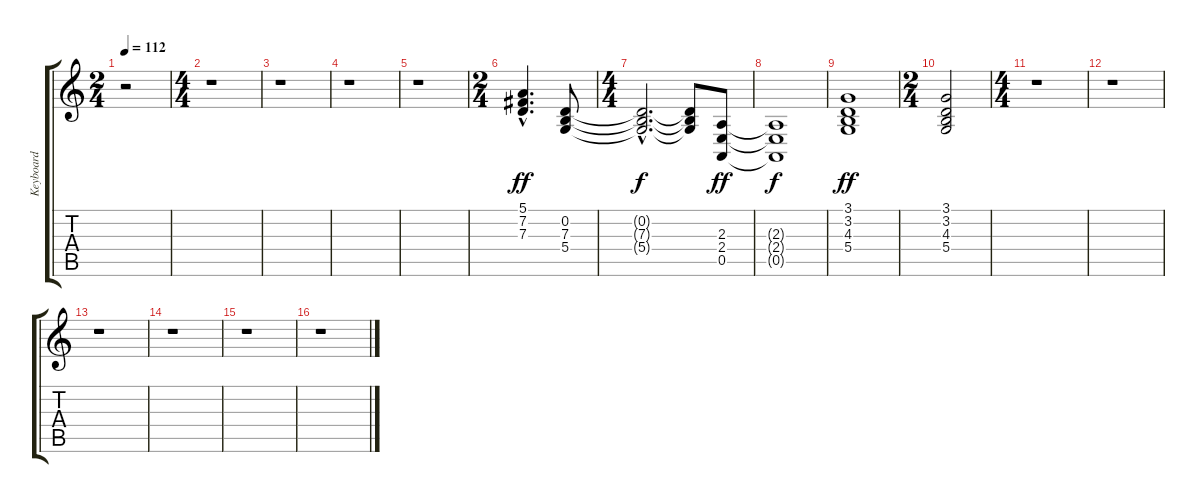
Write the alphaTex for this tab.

\track ("Keyboard" "Keyboard") {instrument lead1square}
\staff {score tabs}
\tuning (E4 B3 G3 D3 A2 E2) {hide}
\ts (2 4)
\tempo 112
\clef g2
\ks c
r.2{dy ff} |
\ts (4 4)
r.1 |
r.1 |
r.1 |
r.1 |
\ts (2 4)
(5.1{hac} 7.2{hac} 7.3{hac}).4{d} (0.2 7.3 5.4).8 |
\ts (4 4)
(0.2{hac t} 7.3{hac t} 5.4{hac t}).2{d dy f} (0.2{t} 7.3{t} 5.4{t}).8 (2.3 2.4 0.5).8{dy ff} |
(2.3{t} 2.4{t} 0.5{t}).1{dy f} |
(3.1 3.2 4.3 5.4).1{dy ff} |
\ts (2 4)
(3.1 3.2 4.3 5.4).2 |
\ts (4 4)
r.1 |
r.1 |
r.1 |
r.1 |
r.1 |
r.1
